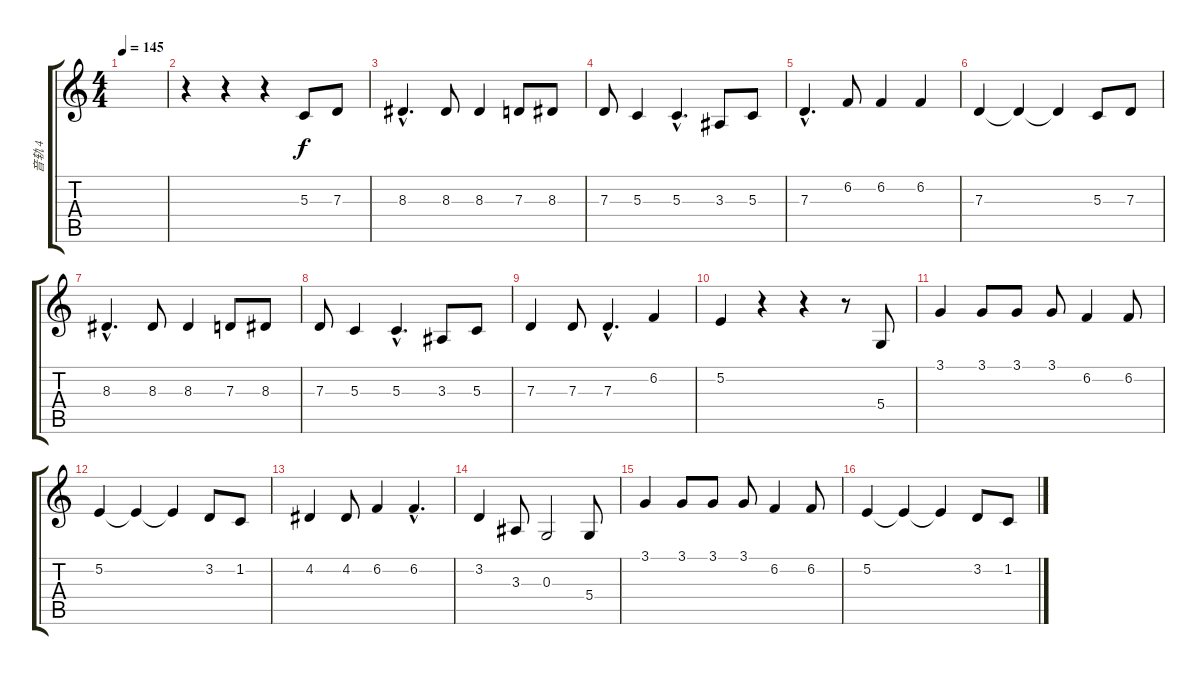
\track ("音轨 4" "音轨 4") {instrument sitar}
\staff {score tabs}
\tuning (E4 B3 G3 D3 A2 E2) {hide}
\ts (4 4)
\tempo 145
\clef g2
\ks c
|
r.4 r.4 r.4 5.3.8 7.3.8 |
8.3{hac}.4{d} 8.3.8 8.3.4 7.3.8 8.3.8 |
7.3.8 5.3.4 5.3{hac}.4{d} 3.3.8 5.3.8 |
7.3{hac}.4{d} 6.2.8 6.2.4 6.2.4 |
7.3.4 7.3{t}.4 7.3{t}.4 5.3.8 7.3.8 |
8.3{hac}.4{d} 8.3.8 8.3.4 7.3.8 8.3.8 |
7.3.8 5.3.4 5.3{hac}.4{d} 3.3.8 5.3.8 |
7.3.4 7.3.8 7.3{hac}.4{d} 6.2.4 |
5.2.4 r.4 r.4 r.8 5.4.8 |
3.1.4 3.1.8 3.1.8 3.1.8 6.2.4 6.2.8 |
5.2.4 5.2{t}.4 5.2{t}.4 3.2.8 1.2.8 |
4.2.4 4.2.8 6.2.4 6.2{hac}.4{d} |
3.2.4 3.3.8 0.3.2 5.4.8 |
3.1.4 3.1.8 3.1.8 3.1.8 6.2.4 6.2.8 |
5.2.4 5.2{t}.4 5.2{t}.4 3.2.8 1.2.8
